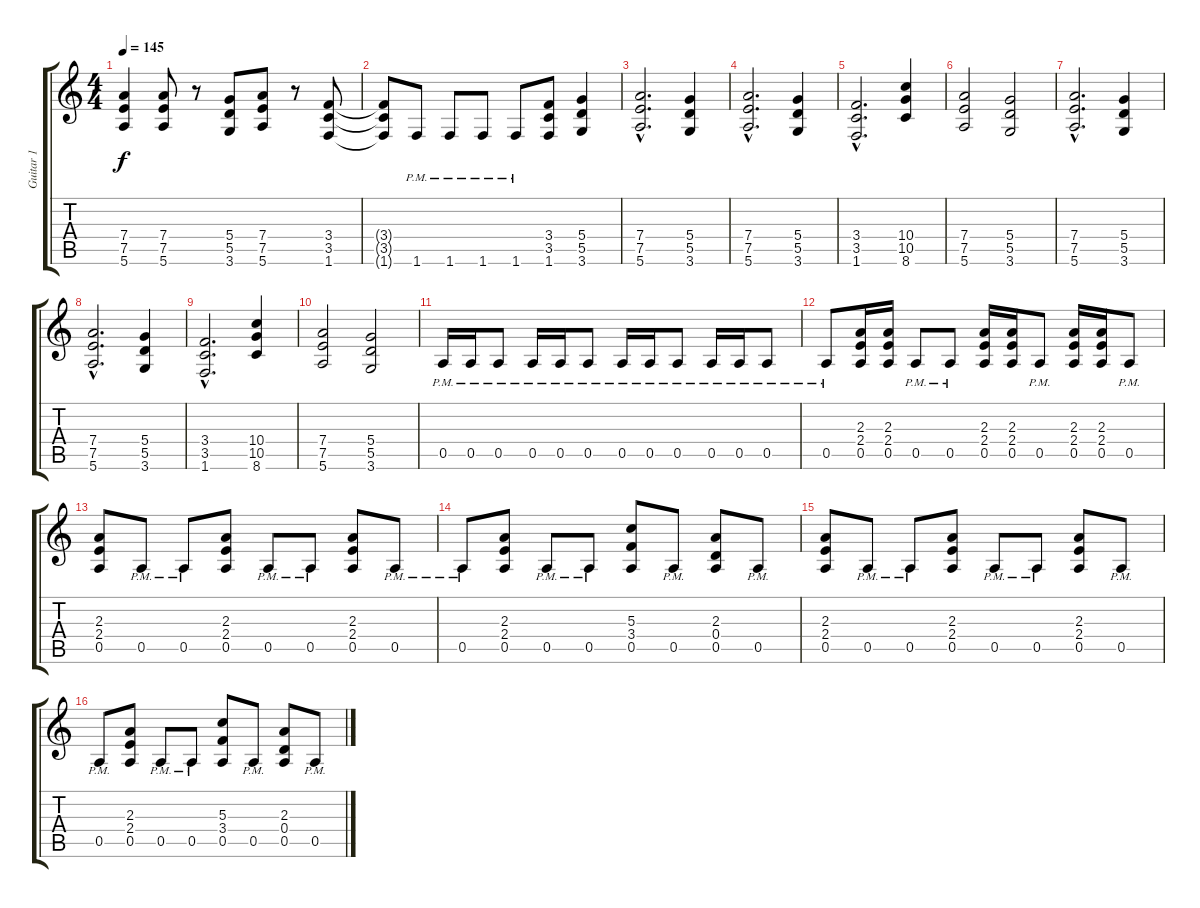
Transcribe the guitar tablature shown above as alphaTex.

\track ("Guitar 1" "Guitar 1") {instrument overdrivenguitar}
\staff {score tabs}
\tuning (E4 B3 G3 D3 A2 E2) {hide}
\ts (4 4)
\tempo 145
\clef g2
\ks c
(7.4 7.5 5.6).4{dy f} (7.4 7.5 5.6).8 r.8 (5.4 5.5 3.6).8 (7.4 7.5 5.6).8 r.8 (3.4 3.5 1.6).8 |
(3.4{t} 3.5{t} 1.6{t}).8 1.6{pm}.8 1.6{pm}.8 1.6{pm}.8 1.6{pm}.8 (3.4 3.5 1.6).8 (5.4 5.5 3.6).4 |
(7.4{hac} 7.5{hac} 5.6{hac}).2{d} (5.4 5.5 3.6).4 |
(7.4{hac} 7.5{hac} 5.6{hac}).2{d} (5.4 5.5 3.6).4 |
(3.4{hac} 3.5{hac} 1.6{hac}).2{d} (10.4 10.5 8.6).4 |
(7.4 7.5 5.6).2 (5.4 5.5 3.6).2 |
(7.4{hac} 7.5{hac} 5.6{hac}).2{d} (5.4 5.5 3.6).4 |
(7.4{hac} 7.5{hac} 5.6{hac}).2{d} (5.4 5.5 3.6).4 |
(3.4{hac} 3.5{hac} 1.6{hac}).2{d} (10.4 10.5 8.6).4 |
(7.4 7.5 5.6).2 (5.4 5.5 3.6).2 |
0.5{pm}.16 0.5{pm}.16 0.5{pm}.8 0.5{pm}.16 0.5{pm}.16 0.5{pm}.8 0.5{pm}.16 0.5{pm}.16 0.5{pm}.8 0.5{pm}.16 0.5{pm}.16 0.5{pm}.8 |
0.5{pm}.8 (2.3 2.4 0.5).16 (2.3 2.4 0.5).16 0.5{pm}.8 0.5{pm}.8 (2.3 2.4 0.5).16 (2.3 2.4 0.5).16 0.5{pm}.8 (2.3 2.4 0.5).16 (2.3 2.4 0.5).16 0.5{pm}.8 |
(2.3 2.4 0.5).8 0.5{pm}.8 0.5{pm}.8 (2.3 2.4 0.5).8 0.5{pm}.8 0.5{pm}.8 (2.3 2.4 0.5).8 0.5{pm}.8 |
0.5{pm}.8 (2.3 2.4 0.5).8 0.5{pm}.8 0.5{pm}.8 (5.3 3.4 0.5).8 0.5{pm}.8 (2.3 0.4 0.5).8 0.5{pm}.8 |
(2.3 2.4 0.5).8 0.5{pm}.8 0.5{pm}.8 (2.3 2.4 0.5).8 0.5{pm}.8 0.5{pm}.8 (2.3 2.4 0.5).8 0.5{pm}.8 |
0.5{pm}.8 (2.3 2.4 0.5).8 0.5{pm}.8 0.5{pm}.8 (5.3 3.4 0.5).8 0.5{pm}.8 (2.3 0.4 0.5).8 0.5{pm}.8
